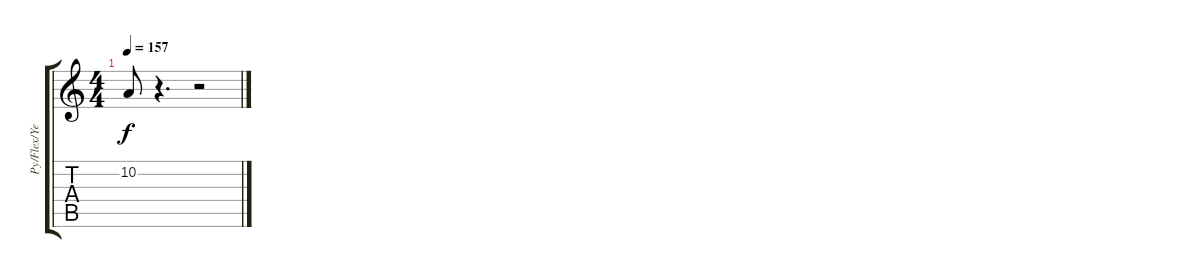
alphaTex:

\track ("Py/Flex/Yellow" "Py/Flex/Ye") {instrument bagpipe}
\staff {score tabs}
\tuning (E4 B3 G3 D3 A2 D2) {hide}
\ts (4 4)
\tempo 157
\clef g2
\ks c
10.2{t}.8{dy f} r.4{d} r.2
